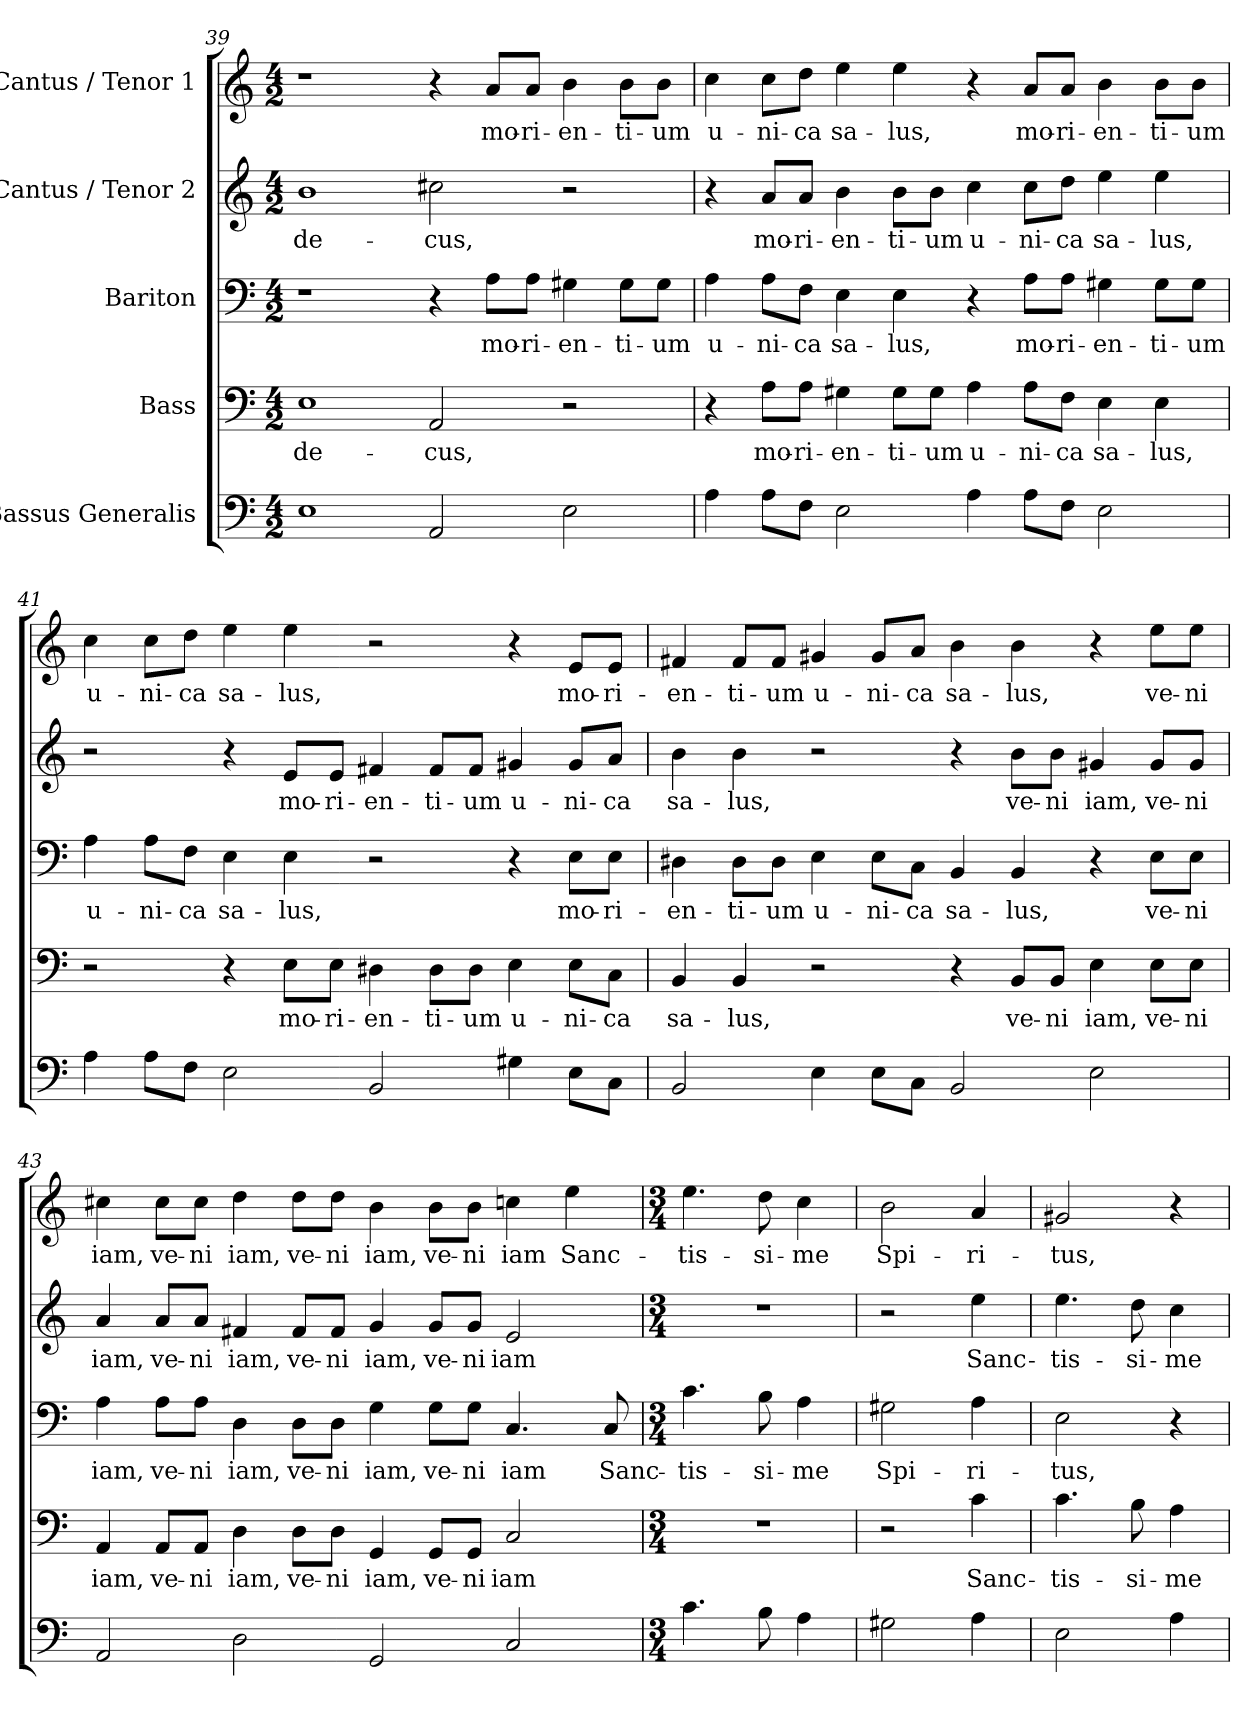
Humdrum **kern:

**kern	**kern	**text	**kern	**text	**kern	**text	**kern	**text
*part5	*part4	*part4	*part3	*part3	*part2	*part2	*part1	*part1
*staff5	*staff4	*staff4	*staff3	*staff3	*staff2	*staff2	*staff1	*staff1
*I"Bassus Generalis	*I"Bass	*	*I"Bariton	*	*I"Cantus / Tenor 2	*	*I"Cantus / Tenor 1	*
*clefF4	*clefF4	*	*clefF4	*	*clefG2	*	*clefG2	*
*k[]	*k[]	*	*k[]	*	*k[]	*	*k[]	*
*M4/2	*M4/2	*	*M4/2	*	*M4/2	*	*M4/2	*
=39	=39	=39	=39	=39	=39	=39	=39	=39
1E	1E	de-	1r	.	1b	de-	1r	.
2AA/	2AA/	-cus,	4r	.	2cc#X\	-cus,	4r	.
.	.	.	8A\L	mo-	.	.	8a/L	mo-
.	.	.	8A\J	-ri-	.	.	8a/J	-ri-
2E\	2r	.	4G#X\	-en-	2r	.	4b\	-en-
.	.	.	8G#\L	-ti-	.	.	8b\L	-ti-
.	.	.	8G#\J	-um	.	.	8b\J	-um
=40	=40	=40	=40	=40	=40	=40	=40	=40
4A\	4r	.	4A\	u-	4r	.	4cc\	u-
8A\L	8A\L	mo-	8A\L	-ni-	8a/L	mo-	8cc\L	-ni-
8F\J	8A\J	-ri-	8F\J	-ca	8a/J	-ri-	8dd\J	-ca
2E\	4G#X\	-en-	4E\	sa-	4b\	-en-	4ee\	sa-
.	8G#\L	-ti-	4E\	-lus,	8b\L	-ti-	4ee\	-lus,
.	8G#\J	-um	.	.	8b\J	-um	.	.
4A\	4A\	u-	4r	.	4cc\	u-	4r	.
8A\L	8A\L	-ni-	8A\L	mo-	8cc\L	-ni-	8a/L	mo-
8F\J	8F\J	-ca	8A\J	-ri-	8dd\J	-ca	8a/J	-ri-
2E\	4E\	sa-	4G#X\	-en-	4ee\	sa-	4b\	-en-
.	4E\	-lus,	8G#\L	-ti-	4ee\	-lus,	8b\L	-ti-
.	.	.	8G#\J	-um	.	.	8b\J	-um
!!LO:PB:g=z
=41	=41	=41	=41	=41	=41	=41	=41	=41
4A\	2r	.	4A\	u-	2r	.	4cc\	u-
8A\L	.	.	8A\L	-ni-	.	.	8cc\L	-ni-
8F\J	.	.	8F\J	-ca	.	.	8dd\J	-ca
2E\	4r	.	4E\	sa-	4r	.	4ee\	sa-
.	8E\L	mo-	4E\	-lus,	8e/L	mo-	4ee\	-lus,
.	8E\J	-ri-	.	.	8e/J	-ri-	.	.
2BB/	4D#X\	-en-	2r	.	4f#X/	-en-	2r	.
.	8D#\L	-ti-	.	.	8f#/L	-ti-	.	.
.	8D#\J	-um	.	.	8f#/J	-um	.	.
4G#X\	4E\	u-	4r	.	4g#X/	u-	4r	.
8E\L	8E\L	-ni-	8E\L	mo-	8g#/L	-ni-	8e/L	mo-
8C\J	8C\J	-ca	8E\J	-ri-	8a/J	-ca	8e/J	-ri-
=42	=42	=42	=42	=42	=42	=42	=42	=42
2BB/	4BB/	sa-	4D#X\	-en-	4b\	sa-	4f#X/	-en-
.	4BB/	-lus,	8D#\L	-ti-	4b\	-lus,	8f#/L	-ti-
.	.	.	8D#\J	-um	.	.	8f#/J	-um
4E\	2r	.	4E\	u-	2r	.	4g#X/	u-
8E\L	.	.	8E\L	-ni-	.	.	8g#/L	-ni-
8C\J	.	.	8C\J	-ca	.	.	8a/J	-ca
2BB/	4r	.	4BB/	sa-	4r	.	4b\	sa-
.	8BB/L	ve-	4BB/	-lus,	8b\L	ve-	4b\	-lus,
.	8BB/J	-ni	.	.	8b\J	-ni	.	.
2E\	4E\	iam,	4r	.	4g#X/	iam,	4r	.
.	8E\L	ve-	8E\L	ve-	8g#/L	ve-	8ee\L	ve-
.	8E\J	-ni	8E\J	-ni	8g#/J	-ni	8ee\J	-ni
!!LO:LB:g=z
=43	=43	=43	=43	=43	=43	=43	=43	=43
2AA/	4AA/	iam,	4A\	iam,	4a/	iam,	4cc#X\	iam,
.	8AA/L	ve-	8A\L	ve-	8a/L	ve-	8cc#\L	ve-
.	8AA/J	-ni	8A\J	-ni	8a/J	-ni	8cc#\J	-ni
2D\	4D\	iam,	4D\	iam,	4f#X/	iam,	4dd\	iam,
.	8D\L	ve-	8D\L	ve-	8f#/L	ve-	8dd\L	ve-
.	8D\J	-ni	8D\J	-ni	8f#/J	-ni	8dd\J	-ni
2GG/	4GG/	iam,	4G\	iam,	4g/	iam,	4b\	iam,
.	8GG/L	ve-	8G\L	ve-	8g/L	ve-	8b\L	ve-
.	8GG/J	-ni	8G\J	-ni	8g/J	-ni	8b\J	-ni
2C/	2C/	iam	4.C/	iam	2e/	iam	4ccn\	iam
.	.	.	.	.	.	.	4ee\	Sanc-
.	.	.	8C/	Sanc-	.	.	.	.
=44	=44	=44	=44	=44	=44	=44	=44	=44
*M3/4	*M3/4	*	*M3/4	*	*M3/4	*	*M3/4	*
4.c\	2.r	.	4.c\	-tis-	2.r	.	4.ee\	-tis-
8B\	.	.	8B\	-si-	.	.	8dd\	-si-
4A\	.	.	4A\	-me	.	.	4cc\	-me
=45	=45	=45	=45	=45	=45	=45	=45	=45
2G#X\	2r	.	2G#X\	Spi-	2r	.	2b\	Spi-
4A\	4c\	Sanc-	4A\	-ri-	4ee\	Sanc-	4a/	-ri-
!!LO:LB:g=z
=46	=46	=46	=46	=46	=46	=46	=46	=46
2E\	4.c\	-tis-	2E\	-tus,	4.ee\	-tis-	2g#X/	-tus,
.	8B\	-si-	.	.	8dd\	-si-	.	.
4A\	4A\	-me	4r	.	4cc\	-me	4r	.
=	=	=	=	=	=	=	=	=
*-	*-	*-	*-	*-	*-	*-	*-	*-
